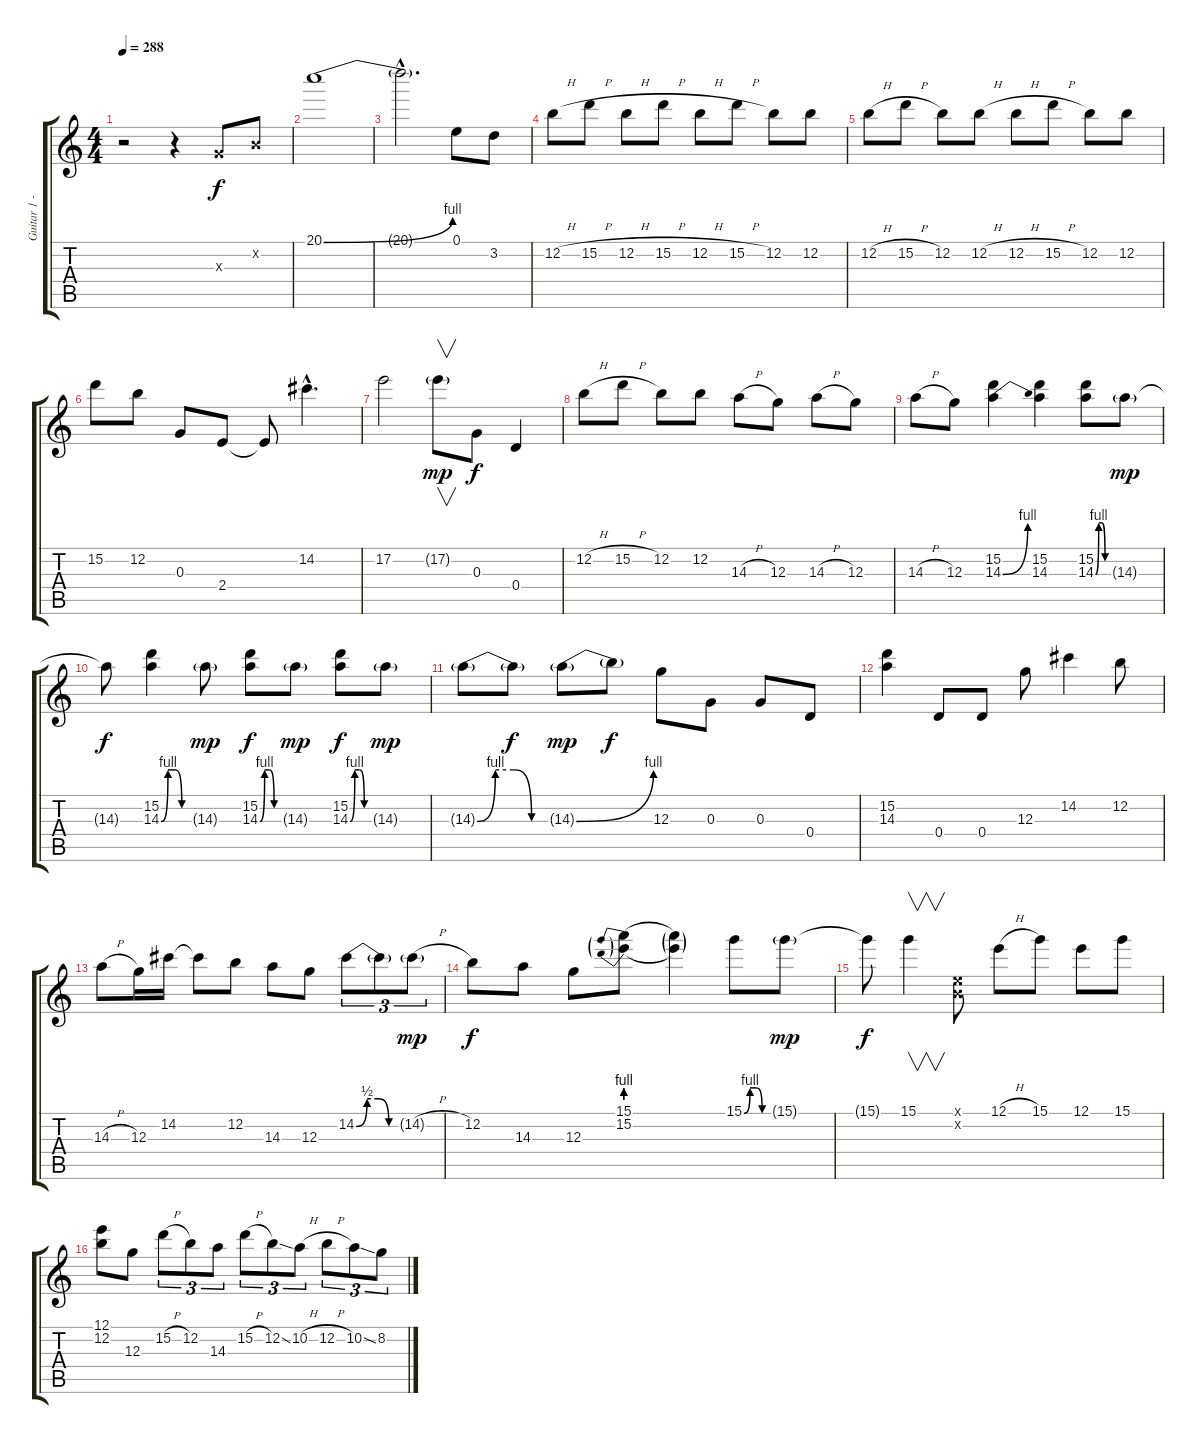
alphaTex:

\track ("Guitar 1 - John Frusciante " "Guitar 1 -") {instrument distortionguitar}
\staff {score tabs}
\tuning (E4 B3 G3 D3 A2 E2) {hide}
\ts (4 4)
\tempo 288
\clef g2
\ks c
r.2{dy f instrument distortionguitar} r.4 0.3{x}.8 0.2{x}.8 |
20.1{be (bend 0 0 60 4)}.1 |
20.1{hac t}.2{d} 0.1.8 3.2.8 |
12.2{h}.8 15.2{h}.8 12.2{h}.8 15.2{h}.8 12.2{h}.8 15.2{h}.8 12.2.8 12.2.8 |
12.2{h}.8 15.2{h}.8 12.2.8 12.2{h}.8 12.2{h}.8 15.2{h}.8 12.2.8 12.2.8 |
15.2.8 12.2.8 0.3.8 2.4.8 2.4{t}.8 14.2{hac}.4{d} |
17.2.2 17.2{g}.8{v dy mp} 0.3.8{dy f} 0.4.4 |
12.2{h}.8 15.2{h}.8 12.2.8 12.2.8 14.3{h}.8 12.3.8 14.3{h}.8 12.3.8 |
14.3{h}.8 12.3.8 (15.2 14.3{be (bend 0 0 60 4)}).4 (15.2 14.3).4 (15.2 14.3{be (custom 0 0 15 4 30 4 45 0 60 0)}).8 14.3{g}.8{dy mp} |
14.3{t}.8{dy f} (15.2 14.3{be (custom 0 0 15 4 30 4 45 0 60 0)}).4 14.3{g}.8{dy mp} (15.2 14.3{be (custom 0 0 15 4 30 4 45 0 60 0)}).8{dy f} 14.3{g}.8{dy mp} (15.2 14.3{be (custom 0 0 15 4 30 4 45 0 60 0)}).8{dy f} 14.3{g}.8{dy mp} |
14.3{be (custom 0 0 15 4 30 4 45 0 60 0) g}.8 14.3{t}.8{dy f} 14.3{be (bend 0 0 60 4) g}.8{dy mp} 14.3{t}.8{dy f} 12.3.8 0.3.8 0.3.8 0.4.8 |
(15.2 14.3).4 0.4.8 0.4.8 12.3.8 14.2.4 12.2.8 |
14.3{h}.8 12.3.16 14.2.16 14.2{t}.8 12.2.8 14.3.8 12.3.8 14.2{be (custom 0 0 15 2 30 2 45 0 60 0)}.8{tu (3 2)} 14.2{t}.8{tu (3 2)} 14.2{h g}.8{tu (3 2) dy mp} |
12.2.8{dy f} 14.3.8 12.3.8 (15.1{be (prebend 0 4 60 4)} 15.2{be (prebend 0 4 60 4)}).8 (15.1{t} 15.2{t}).4 15.1{be (custom 0 0 15 4 30 4 45 0 60 0)}.8 15.1{g}.8{dy mp} |
15.1{t}.8{dy f} 15.1.4{v} (0.1{x} 0.2{x}).8 12.1{h}.8 15.1.8 12.1.8 15.1.8 |
(12.1 12.2).8 12.3.8 15.2{h}.8{tu (3 2)} 12.2.8{tu (3 2)} 14.3.8{tu (3 2)} 15.2{h}.8{tu (3 2)} 12.2{ss}.8{tu (3 2)} 10.2{h}.8{tu (3 2)} 12.2{h}.8{tu (3 2)} 10.2{ss}.8{tu (3 2)} 8.2{h}.8{tu (3 2)}
